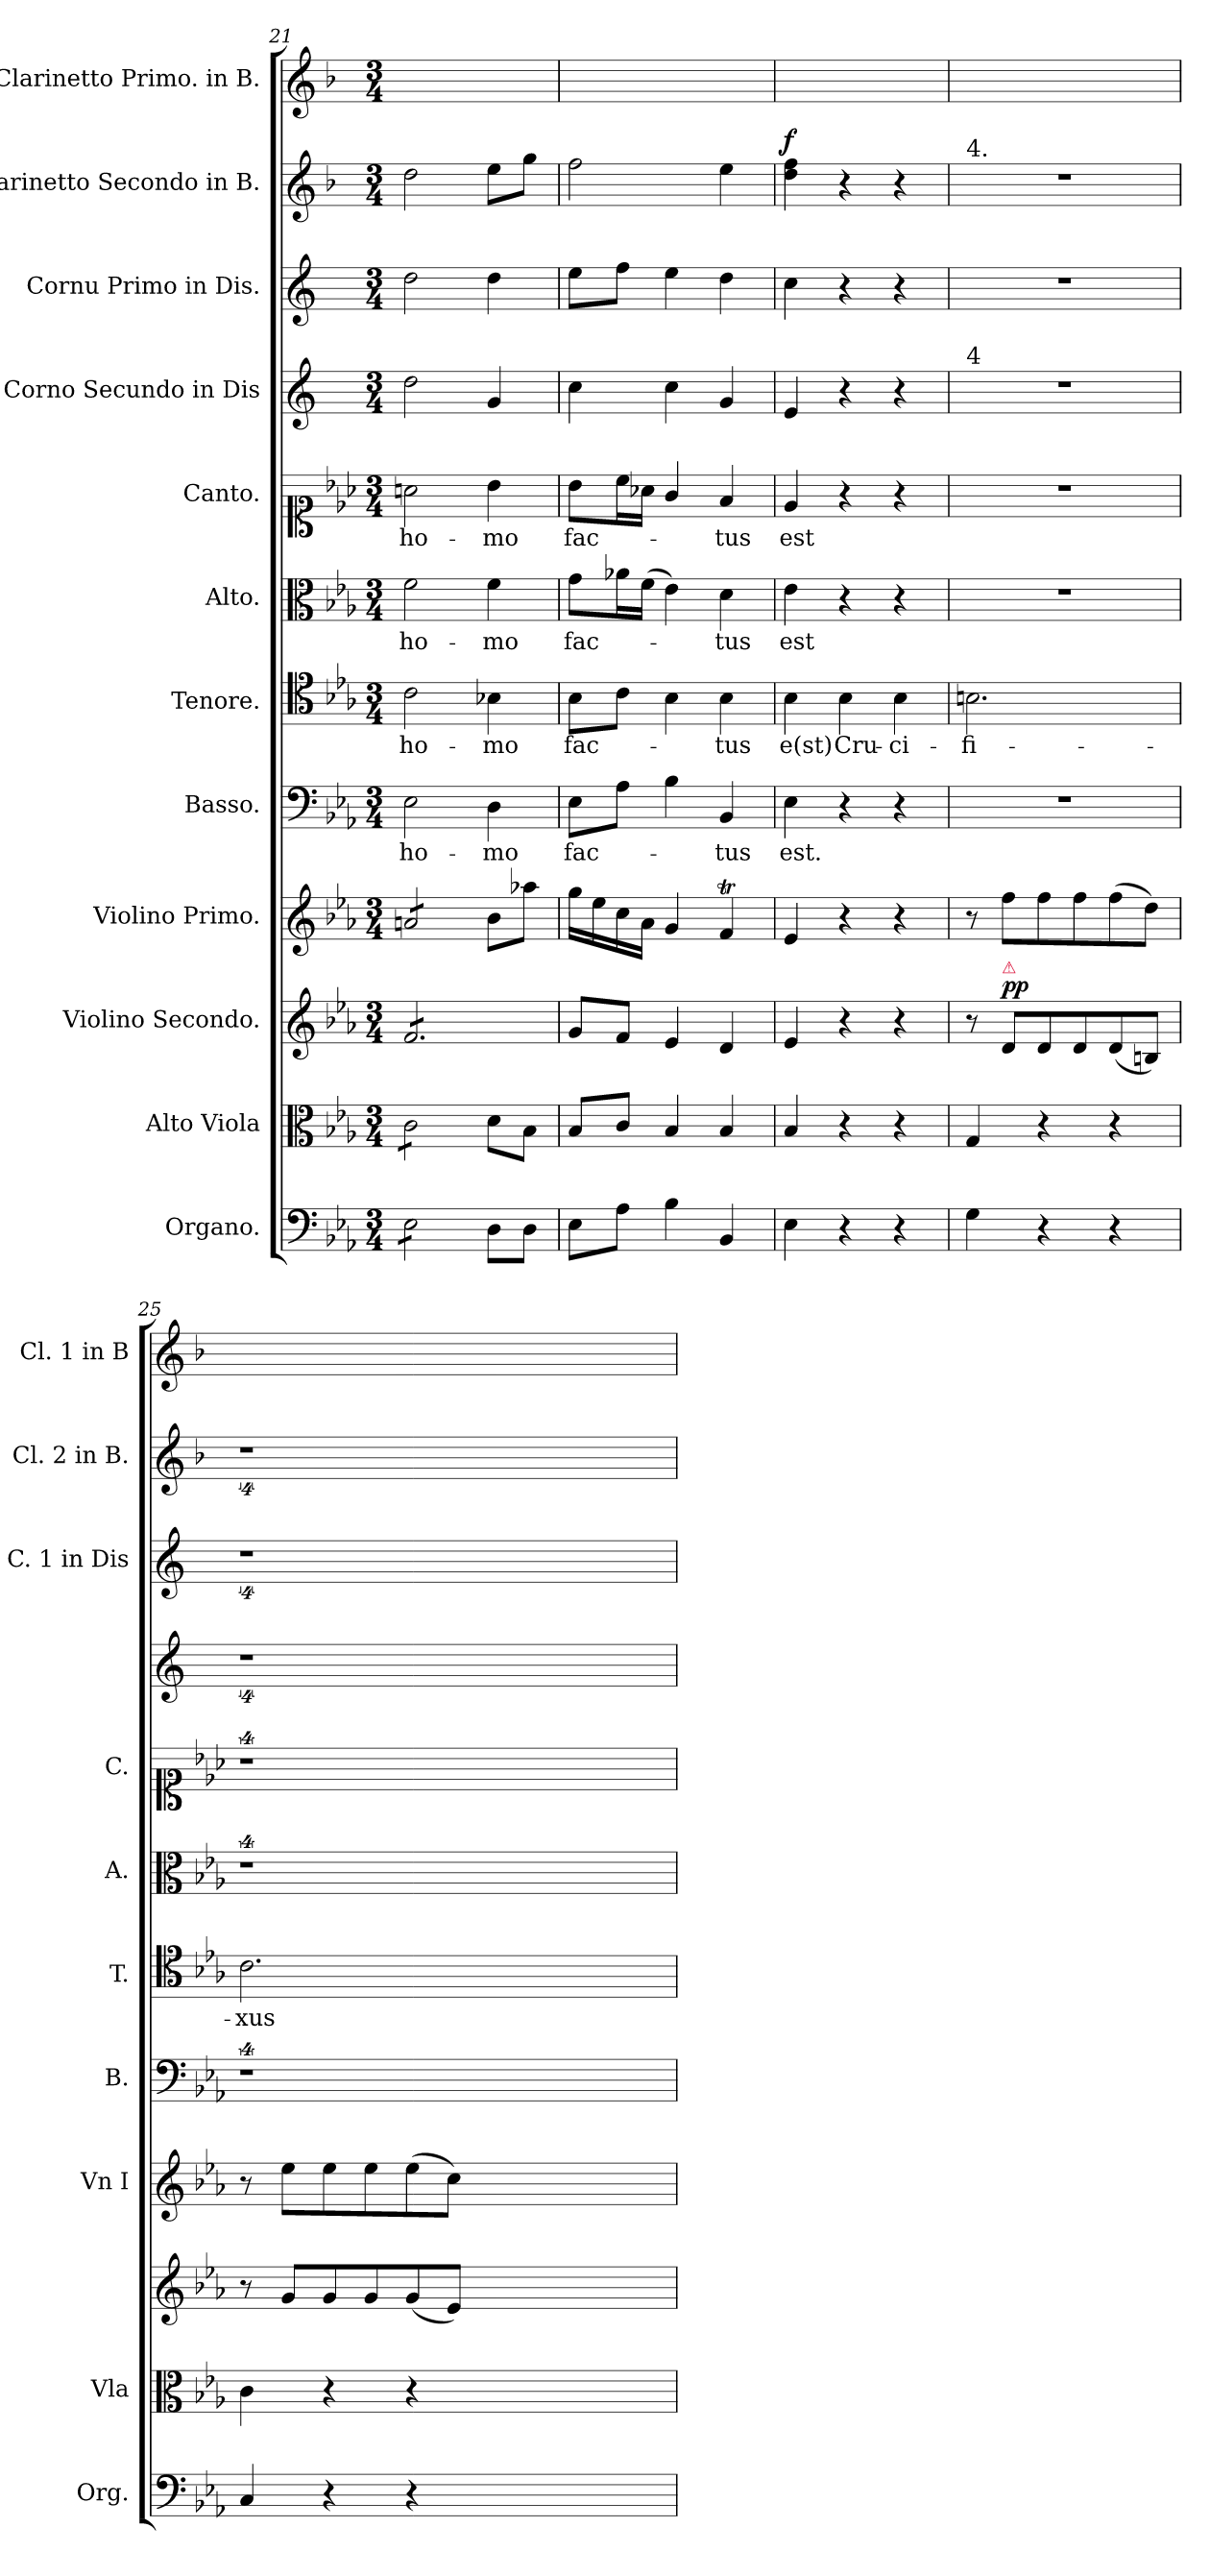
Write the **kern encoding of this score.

**kern	**kern	**kern	**dynam	**kern	**kern	**text	**kern	**text	**kern	**text	**kern	**text	**kern	**kern	**kern	**dynam	**kern
*part12	*part11	*part10	*part10	*part9	*part8	*part8	*part7	*part7	*part6	*part6	*part5	*part5	*part4	*part3	*part2	*part2	*part1
*staff12	*staff11	*staff10	*staff10	*staff9	*staff8	*staff8	*staff7	*staff7	*staff6	*staff6	*staff5	*staff5	*staff4	*staff3	*staff2	*staff2	*staff1
*I"Organo.	*I"Alto Viola	*I"Violino Secondo.	*	*I"Violino Primo.	*I"Basso.	*	*I"Tenore.	*	*I"Alto.	*	*I"Canto.	*	*I"Corno Secundo in Dis	*I"Cornu Primo in Dis.	*I"Clarinetto Secondo in B.	*	*I"Clarinetto Primo. in B.
*I'Org.	*I'Vla	*	*	*I'Vn I	*I'B.	*	*I'T.	*	*I'A.	*	*I'C.	*	*	*I'C. 1 in Dis	*I'Cl. 2 in B.	*	*I'Cl. 1 in B
*clefF4	*clefC3	*clefG2	*	*clefG2	*clefF4	*	*clefC4	*	*clefC3	*	*clefC1	*	*clefG2	*clefG2	*clefG2	*	*clefG2
*	*	*	*	*	*	*	*	*	*	*	*	*	*ITrd-2c-3	*ITrd5c9	*ITrd1c2	*	*ITrd1c2
*k[b-e-a-]	*k[b-e-a-]	*k[b-e-a-]	*	*k[b-e-a-]	*k[b-e-a-]	*	*k[b-e-a-]	*	*k[b-e-a-]	*	*k[b-e-a-]	*	*k[b-e-a-]	*k[b-e-a-]	*k[b-e-a-]	*	*k[b-e-a-]
*E-:	*E-:	*E-:	*	*E-:	*E-:	*	*E-:	*	*E-:	*	*E-:	*	*	*	*E-:	*	*E-:
*M3/4	*M3/4	*M3/4	*	*M3/4	*M3/4	*	*M3/4	*	*M3/4	*	*M3/4	*	*M3/4	*M3/4	*M3/4	*	*M3/4
=21	=21	=21	=21	=21	=21	=21	=21	=21	=21	=21	=21	=21	=21	=21	=21	=21	=21
!	!LO:TX:a:color=crimson:t=⚠	!	!	!	!	!	!	!	!	!	!	!	!	!	!	!	!
*tremolo	*	*	*	*	*	*	*	*	*	*	*	*	*	*	*	*	*
*	*tremolo	*	*	*	*	*	*	*	*	*	*	*	*	*	*	*	*
*	*	*tremolo	*	*	*	*	*	*	*	*	*	*	*	*	*	*	*
*	*	*	*	*tremolo	*	*	*	*	*	*	*	*	*	*	*	*	*
8E-\L	8c\L	8f/L	.	8an/L	2E-\	ho-	2c\	ho-	2f\	ho-	2an\	ho-	2ff\	2f\	2cc\	.	2.ryy
8E-\	8c\	8f/	.	8an/	.	.	.	.	.	.	.	.	.	.	.	.	.
8E-\	8c\	8f/	.	8an/	.	.	.	.	.	.	.	.	.	.	.	.	.
8E-\J	8c\J	8f/	.	8an/J	.	.	.	.	.	.	.	.	.	.	.	.	.
*	*	*	*	*Xtremolo	*	*	*	*	*	*	*	*	*	*	*	*	*
*	*Xtremolo	*	*	*	*	*	*	*	*	*	*	*	*	*	*	*	*
*Xtremolo	*	*	*	*	*	*	*	*	*	*	*	*	*	*	*	*	*
8D\L	8d\L	8f/	.	8b-\L	4D\	-mo	4B-X\	-mo	4f\	-mo	4b-\	-mo	4b-/	4f\	8dd\L	.	.
8D\J	8B-\J	8f/J	.	8aa-X\J	.	.	.	.	.	.	.	.	.	.	8ff\J	.	.
*	*	*Xtremolo	*	*	*	*	*	*	*	*	*	*	*	*	*	*	*
=22	=22	=22	=22	=22	=22	=22	=22	=22	=22	=22	=22	=22	=22	=22	=22	=22	=22
8E-\L	8B-/L	8g/L	.	16gg\LL	8E-\L	fac-	8B-\L	fac-	8g\L	fac-	8b-\L	fac-	4ee-\	8g\L	2ee-\	.	2.ryy
.	.	.	.	16ee-\	.	.	.	.	.	.	.	.	.	.	.	.	.
8A-\J	8c/J	8f/J	.	16cc\	8A-\J	.	8c\J	.	16a-X\L	.	16cc\L	.	.	8a-\J	.	.	.
.	.	.	.	16a-\JJ	.	.	.	.	(16f\JJ	.	16a-X\JJ	.	.	.	.	.	.
4B-\	4B-/	4e-/	.	4g/	4B-\	.	4B-\	.	4e-\)	.	4g/	.	4ee-\	4g\	.	.	.
4BB-/	4B-/	4d/	.	4fT/	4BB-/	-tus	4B-\	-tus	4d\	-tus	4f/	-tus	4b-/	4f\	4dd\	.	.
=23	=23	=23	=23	=23	=23	=23	=23	=23	=23	=23	=23	=23	=23	=23	=23	=23	=23
!	!	!	!	!	!	!	!	!	!	!	!	!	!	!	!	!LO:DY:a	!
4E-\	4B-/	4e-/	.	4e-/	4E-\	est.	4B-\	e(st)	4e-\	est	4e-/	est	4g/	4e-\	4cc\ 4ee-\	f	2.ryy
4r	4r	4r	.	4r	4r	.	4B-\	Cru-	4r	.	4r	.	4r	4r	4r	.	.
4r	4r	4r	.	4r	4r	.	4B-\	-ci-	4r	.	4r	.	4r	4r	4r	.	.
=24	=24	=24	=24	=24	=24	=24	=24	=24	=24	=24	=24	=24	=24	=24	=24	=24	=24
!	!	!	!	!	!	!	!	!	!	!	!	!	!	!	!LO:TX:a:t=4.	!	!
!	!	!	!	!	!	!	!	!	!	!	!	!	!LO:TX:a:t=4	!	!	!	!
4G\	4G/	8r	.	8r	2.r	.	2.Bn\	-fi-	2.r	.	2.r	.	2.r	2.r	2.r	.	2.ryy
!	!	!LO:TX:a:color=crimson:t=⚠	!	!	!	!	!	!	!	!	!	!	!	!	!	!	!
!	!	!	!LO:DY:a	!	!	!	!	!	!	!	!	!	!	!	!	!	!
.	.	8d/L	pp	8ff\L	.	.	.	.	.	.	.	.	.	.	.	.	.
4r	4r	8d/	.	8ff\	.	.	.	.	.	.	.	.	.	.	.	.	.
.	.	8d/	.	8ff\	.	.	.	.	.	.	.	.	.	.	.	.	.
4r	4r	(8d/	.	(8ff\	.	.	.	.	.	.	.	.	.	.	.	.	.
.	.	8Bn/J)	.	8dd\J)	.	.	.	.	.	.	.	.	.	.	.	.	.
=25	=25	=25	=25	=25	=25	=25	=25	=25	=25	=25	=25	=25	=25	=25	=25	=25	=25
4C/	4c\	8r	.	8r	4%9r	.	2.c\	-xus	4%9r	.	4%9r	.	4%9r	4%9r	4%9r	.	2.ryy
.	.	8g/L	.	8ee-\L	.	.	.	.	.	.	.	.	.	.	.	.	.
4r	4r	8g/	.	8ee-\	.	.	.	.	.	.	.	.	.	.	.	.	.
.	.	8g/	.	8ee-\	.	.	.	.	.	.	.	.	.	.	.	.	.
4r	4r	(8g/	.	(8ee-\	.	.	.	.	.	.	.	.	.	.	.	.	.
.	.	8e-/J)	.	8cc\J)	.	.	.	.	.	.	.	.	.	.	.	.	.
1.ryy	1.ryy	1.ryy	.	1.ryy	.	.	1.ryy	.	.	.	.	.	.	.	.	.	1.ryy
=	=	=	=	=	=	=	=	=	=	=	=	=	=	=	=	=	=
*-	*-	*-	*-	*-	*-	*-	*-	*-	*-	*-	*-	*-	*-	*-	*-	*-	*-
